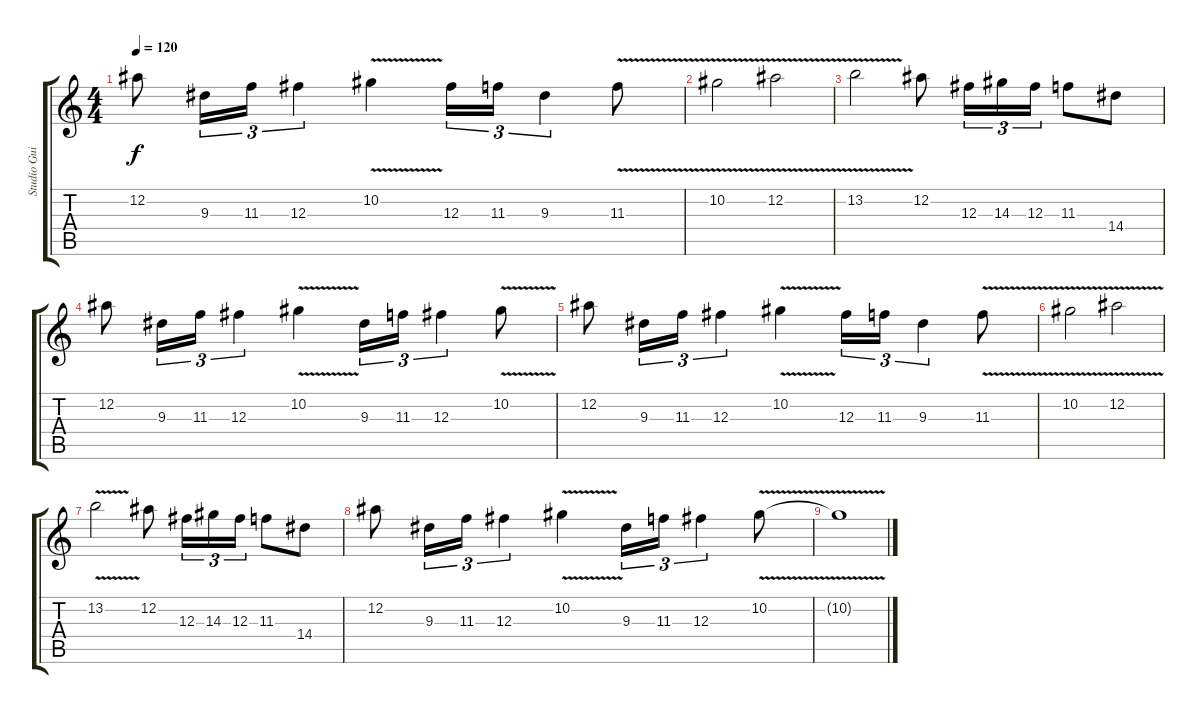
\track ("Studio Guitar/Vocals" "Studio Gui") {instrument distortionguitar}
\staff {score tabs}
\tuning (Eb4 Bb3 Gb3 Db3 Ab2 Eb2) {hide}
\ts (4 4)
\tempo 120
\clef g2
\ks c
12.2.8{dy f} 9.3.16{tu (3 2)} 11.3.16{tu (3 2)} 12.3.4{tu (3 2)} 10.2{v}.4 12.3.16{tu (3 2)} 11.3.16{tu (3 2)} 9.3.4{tu (3 2)} 11.3{v}.8 |
10.2{v}.2 12.2{v}.2 |
13.2{v}.2 12.2.8 12.3.16{tu (3 2)} 14.3.16{tu (3 2)} 12.3.16{tu (3 2)} 11.3.8 14.4.8 |
12.2.8{volume 3 balance 12} 9.3.16{tu (3 2)} 11.3.16{tu (3 2)} 12.3.4{tu (3 2)} 10.2{v}.4 9.3.16{tu (3 2)} 11.3.16{tu (3 2)} 12.3.4{tu (3 2)} 10.2{v}.8 |
12.2.8 9.3.16{tu (3 2)} 11.3.16{tu (3 2)} 12.3.4{tu (3 2)} 10.2{v}.4 12.3.16{tu (3 2)} 11.3.16{tu (3 2)} 9.3.4{tu (3 2)} 11.3{v}.8 |
10.2{v}.2 12.2{v}.2 |
13.2{v}.2 12.2.8 12.3.16{tu (3 2)} 14.3.16{tu (3 2)} 12.3.16{tu (3 2)} 11.3.8 14.4.8 |
12.2.8{volume 0} 9.3.16{tu (3 2)} 11.3.16{tu (3 2)} 12.3.4{tu (3 2)} 10.2{v}.4 9.3.16{tu (3 2)} 11.3.16{tu (3 2)} 12.3.4{tu (3 2)} 10.2{v}.8 |
10.2{t}.1
